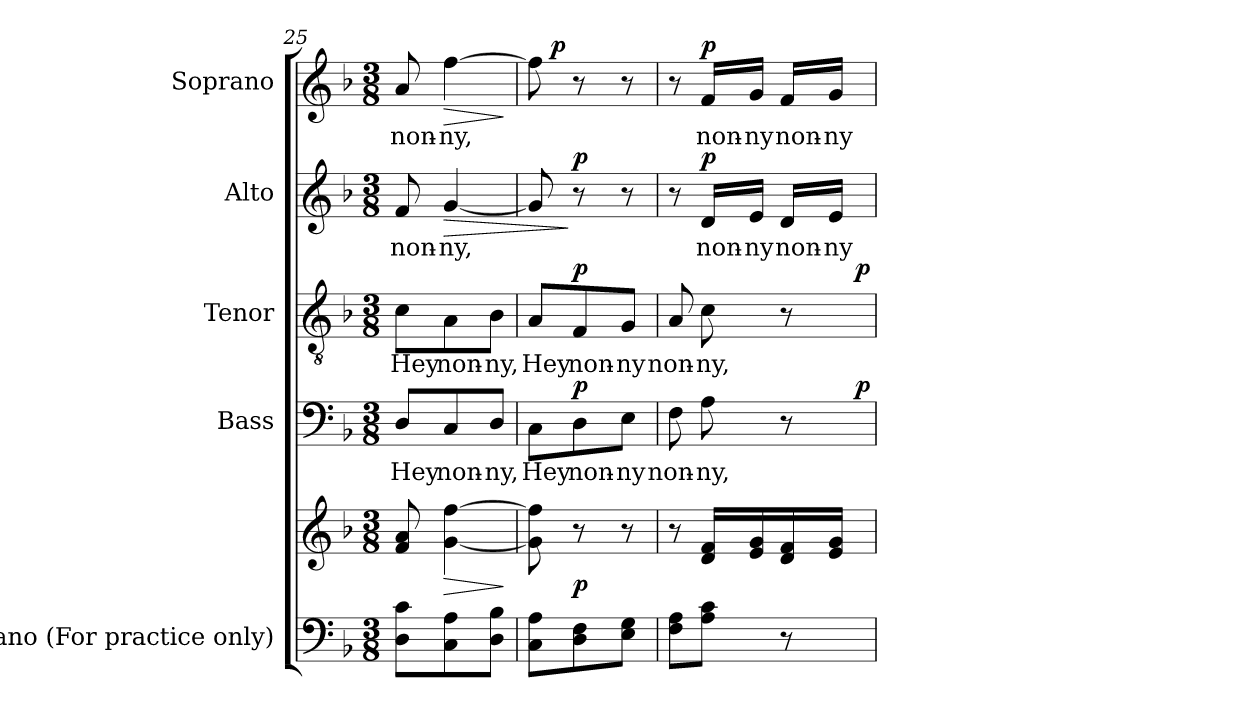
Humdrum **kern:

**kern	**kern	**dynam	**kern	**text	**dynam	**kern	**text	**dynam	**kern	**text	**dynam	**kern	**text	**dynam
*part5	*part5	*part5	*part4	*part4	*part4	*part3	*part3	*part3	*part2	*part2	*part2	*part1	*part1	*part1
*staff6	*staff5	*staff5/6	*staff4	*staff4	*staff4	*staff3	*staff3	*staff3	*staff2	*staff2	*staff2	*staff1	*staff1	*staff1
*I"Piano (For practice only)	*	*	*I"Bass	*	*	*I"Tenor	*	*	*I"Alto	*	*	*I"Soprano	*	*
*I'Pno.	*	*	*I'B.	*	*	*I'T.	*	*	*I'A.	*	*	*I'S.	*	*
!!LO:LB:g=z
*clefF4	*clefG2	*	*clefF4	*	*	*clefGv2	*	*	*clefG2	*	*	*clefG2	*	*
*	*	*	*	*	*	*ITrd7c12	*	*	*	*	*	*	*	*
*k[b-]	*k[b-]	*	*k[b-]	*	*	*k[b-]	*	*	*k[b-]	*	*	*k[b-]	*	*
*F:	*F:	*	*F:	*	*	*F:	*	*	*F:	*	*	*F:	*	*
*M3/8	*M3/8	*	*M3/8	*	*	*M3/8	*	*	*M3/8	*	*	*M3/8	*	*
=25	=25	=25	=25	=25	=25	=25	=25	=25	=25	=25	=25	=25	=25	=25
!	!	!	!	!LO:LY:b:color=#000000	!	!	!	!	!	!	!	!	!	!
!	!	!	!	!	!	!	!LO:LY:b:color=#000000	!	!	!	!	!	!	!
!	!	!	!	!	!	!	!	!	!	!LO:LY:b:color=#000000	!	!	!	!
!	!	!	!	!	!	!	!	!	!	!	!	!	!LO:LY:b:color=#000000	!
8Di\ 8ciL	8fi/ 8ai	.	8Di/L	Hey	.	8Ci\L	Hey	.	8fi/	non-	.	8ai/	non-	.
!	!	!LO:HP:b	!	!	!	!	!	!	!	!	!	!	!	!
!	!	!	!	!LO:LY:b:color=#000000	!	!	!	!	!	!	!	!	!	!
!	!	!	!	!	!	!	!LO:LY:b:color=#000000	!	!	!	!	!	!	!
!	!	!	!	!	!	!	!	!	!	!LO:LY:b:color=#000000	!LO:HP:b	!	!	!
!	!	!	!	!	!	!	!	!	!	!	!	!	!LO:LY:b:color=#000000	!LO:HP:b
8Ci\ 8Ai	[<4gi\ [>4ffi	>	8Ci/	non-	.	8AAi\	non-	.	[<4gi/	-ny,	>	[>4ffi\	-ny,	>
!	!	!	!	!LO:LY:b:color=#000000	!	!	!	!	!	!	!	!	!	!
!	!	!	!	!	!	!	!LO:LY:b:color=#000000	!	!	!	!	!	!	!
8Di\ 8B-iJ	.	.	8Di/J	-ny,	.	8BB-i\J	-ny,	.	.	.	.	.	.	.
.	.	]	.	.	.	.	.	.	.	.	.	.	.	]
=26	=26	=26	=26	=26	=26	=26	=26	=26	=26	=26	=26	=26	=26	=26
!	!	!	!	!LO:LY:b:color=#000000	!	!	!	!	!	!	!	!	!	!
!	!	!	!	!	!	!	!LO:LY:b:color=#000000	!	!	!	!	!	!	!
*	*	*	*	*	*	*	*	*	*	*	*	*^	*	*
8Ci\ 8AiL	8gi\] 8ffi]	.	8Ci\L	Hey	.	8AAi/L	Hey	.	8gi/]	.	.	8ffi\]	16ryy	.	.
.	.	.	.	.	.	.	.	.	.	.	.	.	4ryy	.	p
!	!	!	!	!LO:LY:b:color=#000000	!	!	!	!	!	!	!	!	!	!	!
!	!	!	!	!	!	!	!LO:LY:b:color=#000000	!	!	!	!	!	!	!	!
8Di\ 8Fi	8r	p	8Di\	non-	p	8FFi/	non-	p	8r	.	] p	8r	.	.	.
!	!	!	!	!LO:LY:b:color=#000000	!	!	!	!	!	!	!	!	!	!	!
!	!	!	!	!	!	!	!LO:LY:b:color=#000000	!	!	!	!	!	!	!	!
8Ei\ 8GiJ	8r	.	8Ei\J	-ny	.	8GGi/J	-ny	.	8r	.	.	8r	.	.	.
.	.	.	.	.	.	.	.	.	.	.	.	.	16ryy	.	.
*	*	*	*	*	*	*	*	*	*	*	*	*v	*v	*	*
=27	=27	=27	=27	=27	=27	=27	=27	=27	=27	=27	=27	=27	=27	=27
*	*	*	*	*	*	*	*	*	*	*	*	*^	*	*
!	!	!	!	!LO:LY:b:color=#000000	!	!	!	!	!	!	!	!	!	!	!
*	*	*	*	*	*	*	*	*	*	*	*	*v	*v	*	*
*	*	*	*	*	*	*	*	*	*	*	*	*^	*	*
!	!	!	!	!	!	!	!LO:LY:b:color=#000000	!	!	!	!	!	!	!	!
*	*	*	*^	*	*	*^	*	*	*	*	*	*v	*v	*	*
8Fi\ 8AiL	8r	.	8Fi\	4ryy	non-	.	8AAi/	4ryy	non-	.	8r	.	.	8r	.	.
!	!	!	!	!	!LO:LY:b:color=#000000	!	!	!	!	!	!	!	!	!	!	!
!	!	!	!	!	!	!	!	!	!LO:LY:b:color=#000000	!	!	!	!	!	!	!
!	!	!	!	!	!	!	!	!	!	!	!	!LO:LY:b:color=#000000	!	!	!	!
!	!	!	!	!	!	!	!	!	!	!	!	!	!	!	!LO:LY:b:color=#000000	!
8Ai\ 8ciJ	16di/ 16fiLL	.	8Ai\	.	-ny,	.	8Ci\	.	-ny,	.	16di/LL	non-	p	16fi/LL	non-	p
!	!	!	!	!	!	!	!	!	!	!	!	!LO:LY:b:color=#000000	!	!	!	!
!	!	!	!	!	!	!	!	!	!	!	!	!	!	!	!LO:LY:b:color=#000000	!
.	16ei/ 16gi	.	.	.	.	.	.	.	.	.	16ei/JJ	-ny	.	16gi/JJ	-ny	.
!	!	!	!	!	!	!	!	!	!	!	!	!LO:LY:b:color=#000000	!	!	!	!
!	!	!	!	!	!	!	!	!	!	!	!	!	!	!	!LO:LY:b:color=#000000	!
8r	16di/ 16fi	.	8r	16ryy	.	.	8r	16ryy	.	.	16di/LL	non-	.	16fi/LL	non-	.
!	!	!	!	!	!	!	!	!	!	!	!	!LO:LY:b:color=#000000	!	!	!	!
!	!	!	!	!	!	!	!	!	!	!	!	!	!	!	!LO:LY:b:color=#000000	!
.	16ei/ 16giJJ	.	.	32ryy	.	.	.	32ryy	.	.	16ei/JJ	-ny	.	16gi/JJ	-ny	.
.	.	.	.	64ryy	.	.	.	64ryy	.	.	.	.	.	.	.	.
.	.	.	.	128...ryy	.	.	.	128...ryy	.	.	.	.	.	.	.	.
.	.	.	.	1024ryy	.	p	.	1024ryy	.	p	.	.	.	.	.	.
*	*	*	*v	*v	*	*	*	*	*	*	*	*	*	*	*	*
*	*	*	*	*	*	*v	*v	*	*	*	*	*	*	*	*
=	=	=	=	=	=	=	=	=	=	=	=	=	=	=
*-	*-	*-	*-	*-	*-	*-	*-	*-	*-	*-	*-	*-	*-	*-
